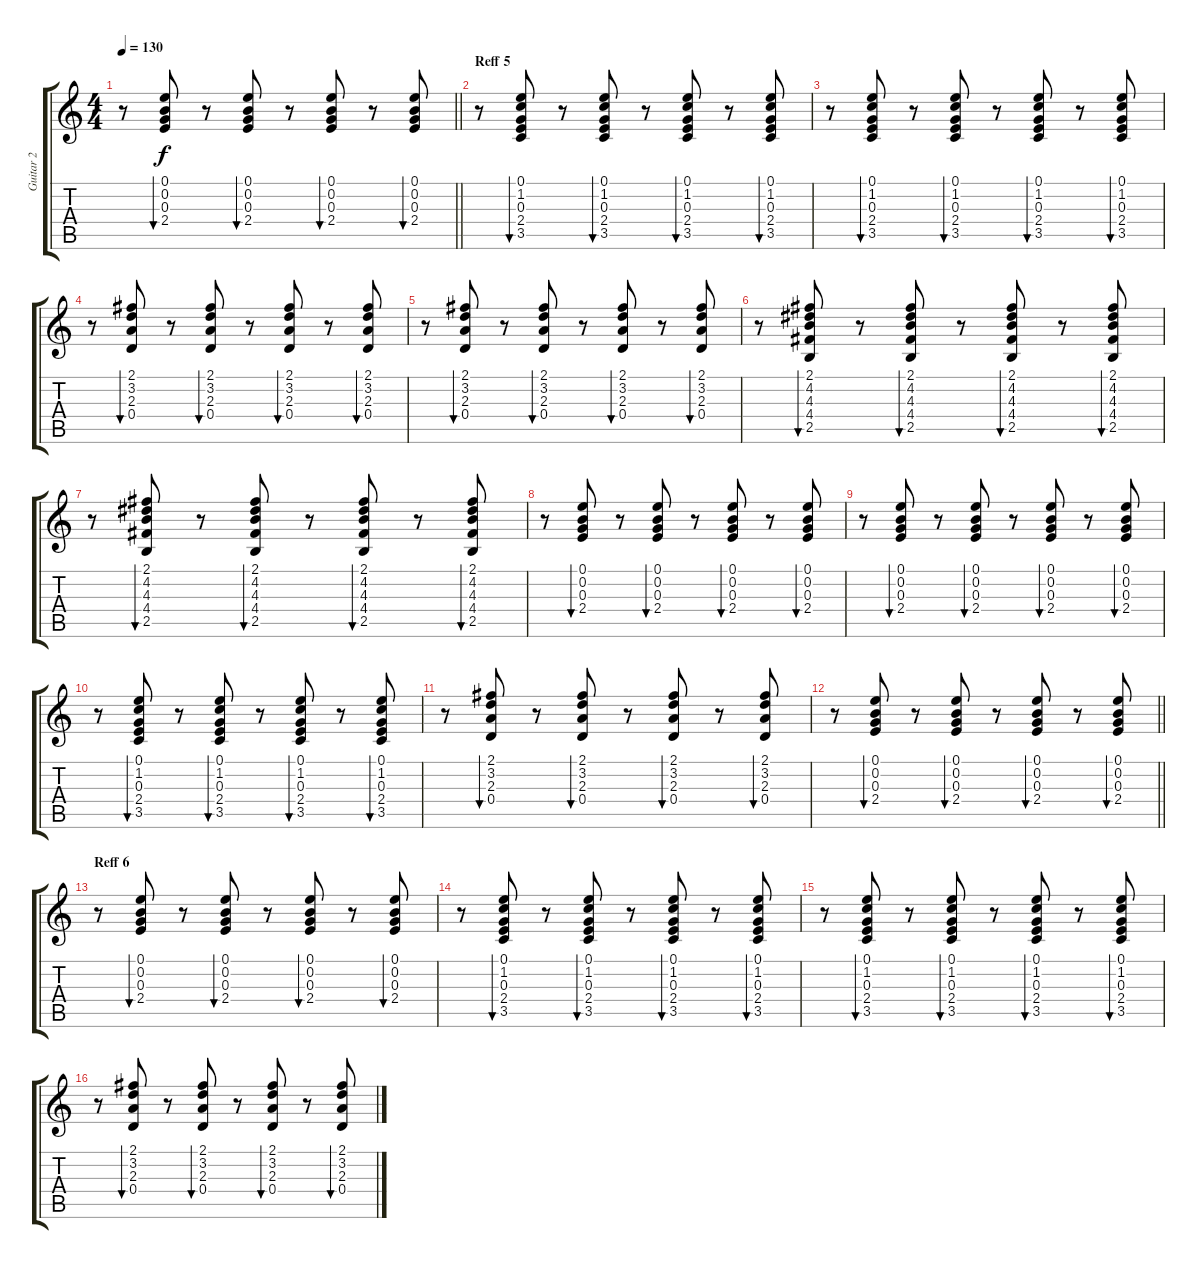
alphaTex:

\track ("Guitar 2" "Guitar 2") {instrument acousticguitarsteel}
\staff {score tabs}
\tuning (E4 B3 G3 D3 A2 E2) {hide}
\ts (4 4)
\tempo 130
\clef g2
\barLineRight lightlight
\ks c
r.8{dy f} (0.1 0.2 0.3 2.4).8{bu 30} r.8 (0.1 0.2 0.3 2.4).8{bu 30} r.8 (0.1 0.2 0.3 2.4).8{bu 30} r.8 (0.1 0.2 0.3 2.4).8{bu 30} |
\section ("" "Reff 5")
r.8{volume 11 balance 8 instrument acousticguitarsteel} (0.1 1.2 0.3 2.4 3.5).8{bu 30} r.8 (0.1 1.2 0.3 2.4 3.5).8{bu 30} r.8 (0.1 1.2 0.3 2.4 3.5).8{bu 30} r.8 (0.1 1.2 0.3 2.4 3.5).8{bu 30} |
r.8 (0.1 1.2 0.3 2.4 3.5).8{bu 30} r.8 (0.1 1.2 0.3 2.4 3.5).8{bu 30} r.8 (0.1 1.2 0.3 2.4 3.5).8{bu 30} r.8 (0.1 1.2 0.3 2.4 3.5).8{bu 30} |
r.8 (2.1 3.2 2.3 0.4).8{bu 30} r.8 (2.1 3.2 2.3 0.4).8{bu 30} r.8 (2.1 3.2 2.3 0.4).8{bu 30} r.8 (2.1 3.2 2.3 0.4).8{bu 30} |
r.8 (2.1 3.2 2.3 0.4).8{bu 30} r.8 (2.1 3.2 2.3 0.4).8{bu 30} r.8 (2.1 3.2 2.3 0.4).8{bu 30} r.8 (2.1 3.2 2.3 0.4).8{bu 30} |
r.8 (2.1 4.2 4.3 4.4 2.5).8{bu 30} r.8 (2.1 4.2 4.3 4.4 2.5).8{bu 30} r.8 (2.1 4.2 4.3 4.4 2.5).8{bu 30} r.8 (2.1 4.2 4.3 4.4 2.5).8{bu 30} |
r.8 (2.1 4.2 4.3 4.4 2.5).8{bu 30} r.8 (2.1 4.2 4.3 4.4 2.5).8{bu 30} r.8 (2.1 4.2 4.3 4.4 2.5).8{bu 30} r.8 (2.1 4.2 4.3 4.4 2.5).8{bu 30} |
r.8 (0.1 0.2 0.3 2.4).8{bu 30} r.8 (0.1 0.2 0.3 2.4).8{bu 30} r.8 (0.1 0.2 0.3 2.4).8{bu 30} r.8 (0.1 0.2 0.3 2.4).8{bu 30} |
r.8 (0.1 0.2 0.3 2.4).8{bu 30} r.8 (0.1 0.2 0.3 2.4).8{bu 30} r.8 (0.1 0.2 0.3 2.4).8{bu 30} r.8 (0.1 0.2 0.3 2.4).8{bu 30} |
r.8 (0.1 1.2 0.3 2.4 3.5).8{bu 30} r.8 (0.1 1.2 0.3 2.4 3.5).8{bu 30} r.8 (0.1 1.2 0.3 2.4 3.5).8{bu 30} r.8 (0.1 1.2 0.3 2.4 3.5).8{bu 30} |
r.8 (2.1 3.2 2.3 0.4).8{bu 30} r.8 (2.1 3.2 2.3 0.4).8{bu 30} r.8 (2.1 3.2 2.3 0.4).8{bu 30} r.8 (2.1 3.2 2.3 0.4).8{bu 30} |
\barLineRight lightlight
r.8 (0.1 0.2 0.3 2.4).8{bu 30} r.8 (0.1 0.2 0.3 2.4).8{bu 30} r.8 (0.1 0.2 0.3 2.4).8{bu 30} r.8 (0.1 0.2 0.3 2.4).8{bu 30} |
\section ("" "Reff 6")
r.8 (0.1 0.2 0.3 2.4).8{bu 30} r.8 (0.1 0.2 0.3 2.4).8{bu 30} r.8 (0.1 0.2 0.3 2.4).8{bu 30} r.8 (0.1 0.2 0.3 2.4).8{bu 30} |
r.8 (0.1 1.2 0.3 2.4 3.5).8{bu 30} r.8 (0.1 1.2 0.3 2.4 3.5).8{bu 30} r.8 (0.1 1.2 0.3 2.4 3.5).8{bu 30} r.8 (0.1 1.2 0.3 2.4 3.5).8{bu 30} |
r.8 (0.1 1.2 0.3 2.4 3.5).8{bu 30} r.8 (0.1 1.2 0.3 2.4 3.5).8{bu 30} r.8 (0.1 1.2 0.3 2.4 3.5).8{bu 30} r.8 (0.1 1.2 0.3 2.4 3.5).8{bu 30} |
r.8 (2.1 3.2 2.3 0.4).8{bu 30} r.8 (2.1 3.2 2.3 0.4).8{bu 30} r.8 (2.1 3.2 2.3 0.4).8{bu 30} r.8 (2.1 3.2 2.3 0.4).8{bu 30}
